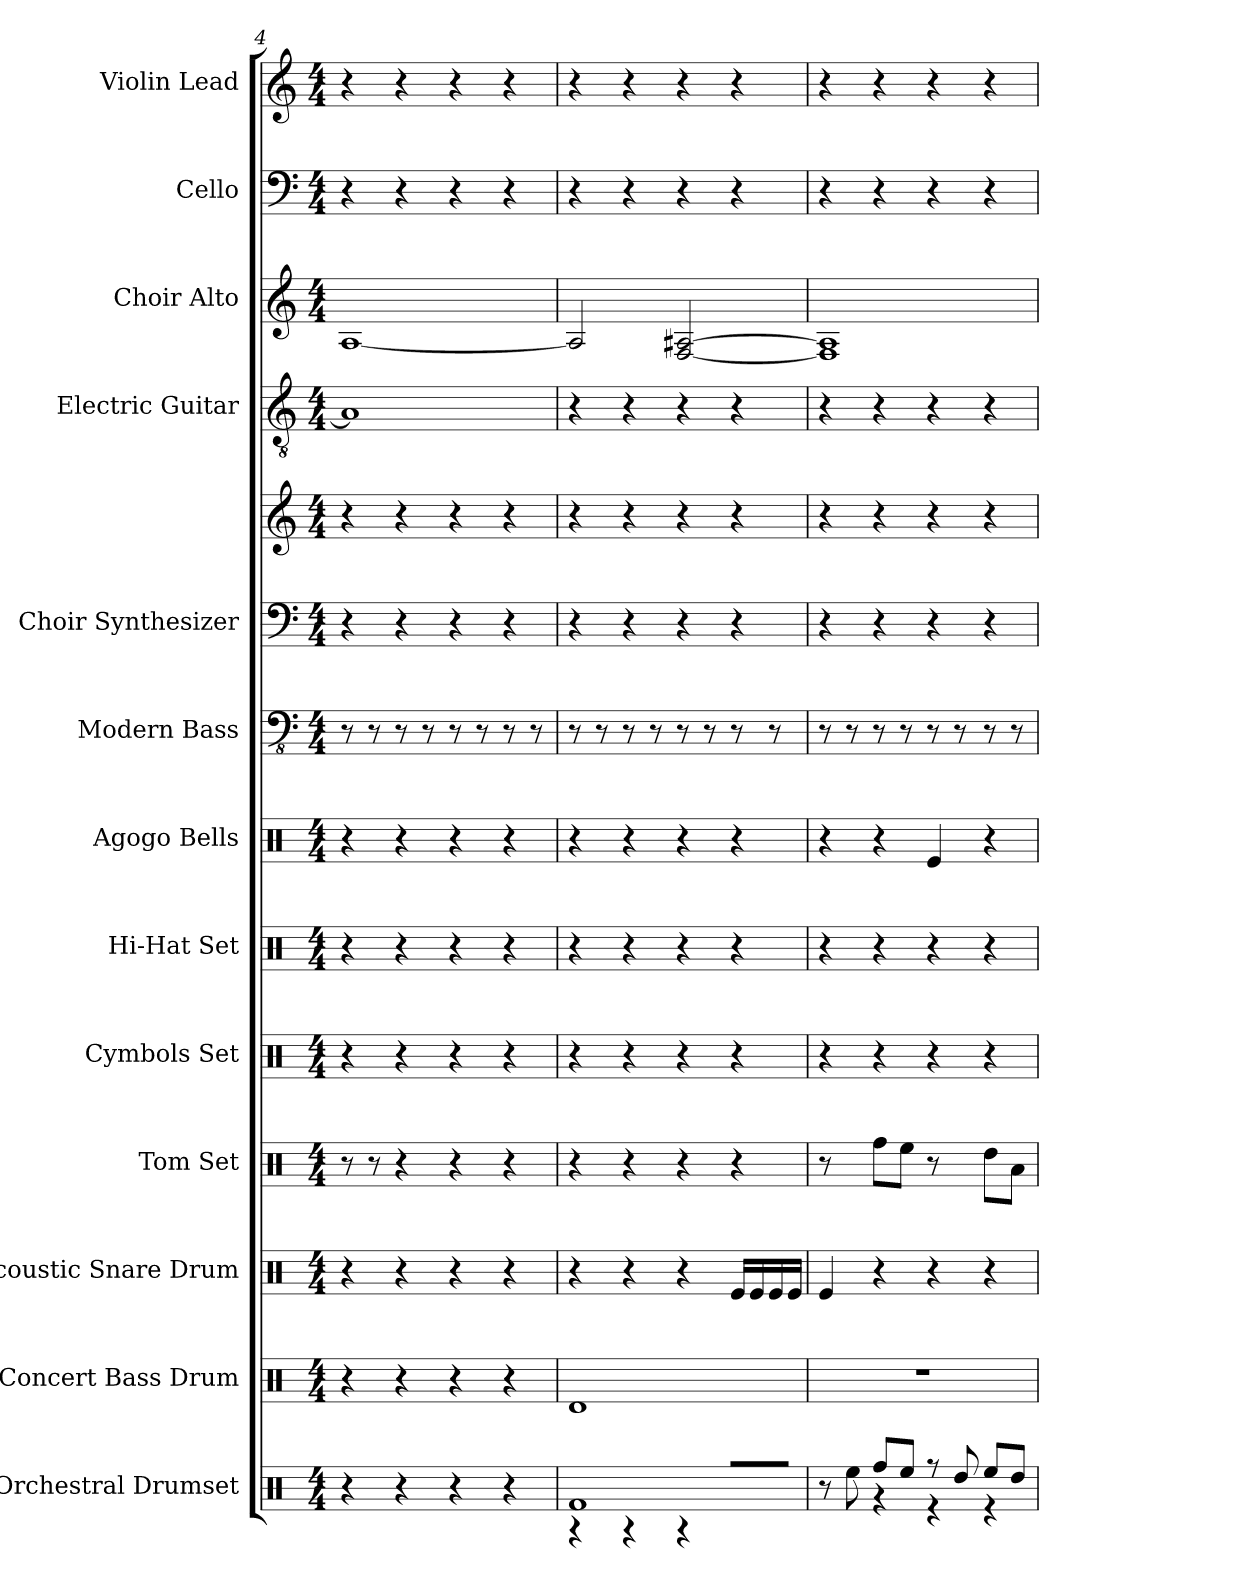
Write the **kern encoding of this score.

**kern	**kern	**kern	**kern	**kern	**kern	**kern	**kern	**kern	**kern	**kern	**kern	**kern	**kern
*part13	*part12	*part11	*part10	*part9	*part8	*part7	*part6	*part5	*part5	*part4	*part3	*part2	*part1
*staff14	*staff13	*staff12	*staff11	*staff10	*staff9	*staff8	*staff7	*staff6	*staff5	*staff4	*staff3	*staff2	*staff1
*I"Orchestral Drumset	*I"Concert Bass Drum	*I"Acoustic Snare Drum	*I"Tom Set	*I"Cymbols Set	*I"Hi-Hat Set	*I"Agogo Bells	*I"Modern Bass	*I"Choir Synthesizer	*	*I"Electric Guitar	*I"Choir Alto	*I"Cello	*I"Violin Lead
*I'Drums	*I'CBD	*I'Snr	*I'Toms	*I'Cym	*I'Hi-Hat	*I'Ago.	*I'Mo. B.	*I'Synth.	*	*I'El. Guit.	*I'Alto	*	*I'Vln. Ld.
*clefX	*clefX	*clefX	*clefX	*clefX	*clefX	*clefX	*clefFv4	*clefF4	*clefG2	*clefGv2	*clefG2	*clefF4	*clefG2
*k[]	*k[]	*k[]	*k[]	*k[]	*k[]	*k[]	*k[]	*k[]	*k[]	*k[]	*k[]	*k[]	*k[]
*M4/4	*M4/4	*M4/4	*M4/4	*M4/4	*M4/4	*M4/4	*M4/4	*M4/4	*M4/4	*M4/4	*M4/4	*M4/4	*M4/4
=4	=4	=4	=4	=4	=4	=4	=4	=4	=4	=4	=4	=4	=4
4r	4r	4r	8r	4r	4r	4r	8r	4r	4r	1A]	[1A	4r	4r
.	.	.	8r	.	.	.	8r	.	.	.	.	.	.
4r	4r	4r	4r	4r	4r	4r	8r	4r	4r	.	.	4r	4r
.	.	.	.	.	.	.	8r	.	.	.	.	.	.
4r	4r	4r	4r	4r	4r	4r	8r	4r	4r	.	.	4r	4r
.	.	.	.	.	.	.	8r	.	.	.	.	.	.
4r	4r	4r	4r	4r	4r	4r	8r	4r	4r	.	.	4r	4r
.	.	.	.	.	.	.	8r	.	.	.	.	.	.
=5	=5	=5	=5	=5	=5	=5	=5	=5	=5	=5	=5	=5	=5
*^	*	*	*	*	*	*	*	*	*	*	*	*	*
1Rf	4r	1Rd	4r	4r	4r	4r	4r	8r	4r	4r	4r	2A]	4r	4r
.	.	.	.	.	.	.	.	8r	.	.	.	.	.	.
.	4r	.	4r	4r	4r	4r	4r	8r	4r	4r	4r	.	4r	4r
.	.	.	.	.	.	.	.	8r	.	.	.	.	.	.
.	4r	.	4r	4r	4r	4r	4r	8r	4r	4r	4r	[2A#X [2F	4r	4r
.	.	.	.	.	.	.	.	8r	.	.	.	.	.	.
.	16RLL	.	16ReLL	4r	4r	4r	4r	8r	4r	4r	4r	.	4r	4r
.	16R	.	16Re	.	.	.	.	.	.	.	.	.	.	.
.	16R	.	16Re	.	.	.	.	8r	.	.	.	.	.	.
.	16RJJ	.	16ReJJ	.	.	.	.	.	.	.	.	.	.	.
=6	=6	=6	=6	=6	=6	=6	=6	=6	=6	=6	=6	=6	=6	=6
8r	4R	1r	4Re	8r	4r	4r	4r	8r	4r	4r	4r	1A#] 1F]	4r	4r
8Ree	.	.	.	8R	.	.	.	8r	.	.	.	.	.	.
8RffL	4r	.	4r	8RffL	4r	4r	4r	8r	4r	4r	4r	.	4r	4r
8ReeJ	.	.	.	8ReeJ	.	.	.	8r	.	.	.	.	.	.
8r	4r	.	4r	8r	4r	4r	4Re	8r	4r	4r	4r	.	4r	4r
8Rdd	.	.	.	8R	.	.	.	8r	.	.	.	.	.	.
8ReeL	4r	.	4r	8RddL	4r	4r	4r	8r	4r	4r	4r	.	4r	4r
8RddJ	.	.	.	8RaJ	.	.	.	8r	.	.	.	.	.	.
*v	*v	*	*	*	*	*	*	*	*	*	*	*	*	*
=	=	=	=	=	=	=	=	=	=	=	=	=	=
*-	*-	*-	*-	*-	*-	*-	*-	*-	*-	*-	*-	*-	*-
